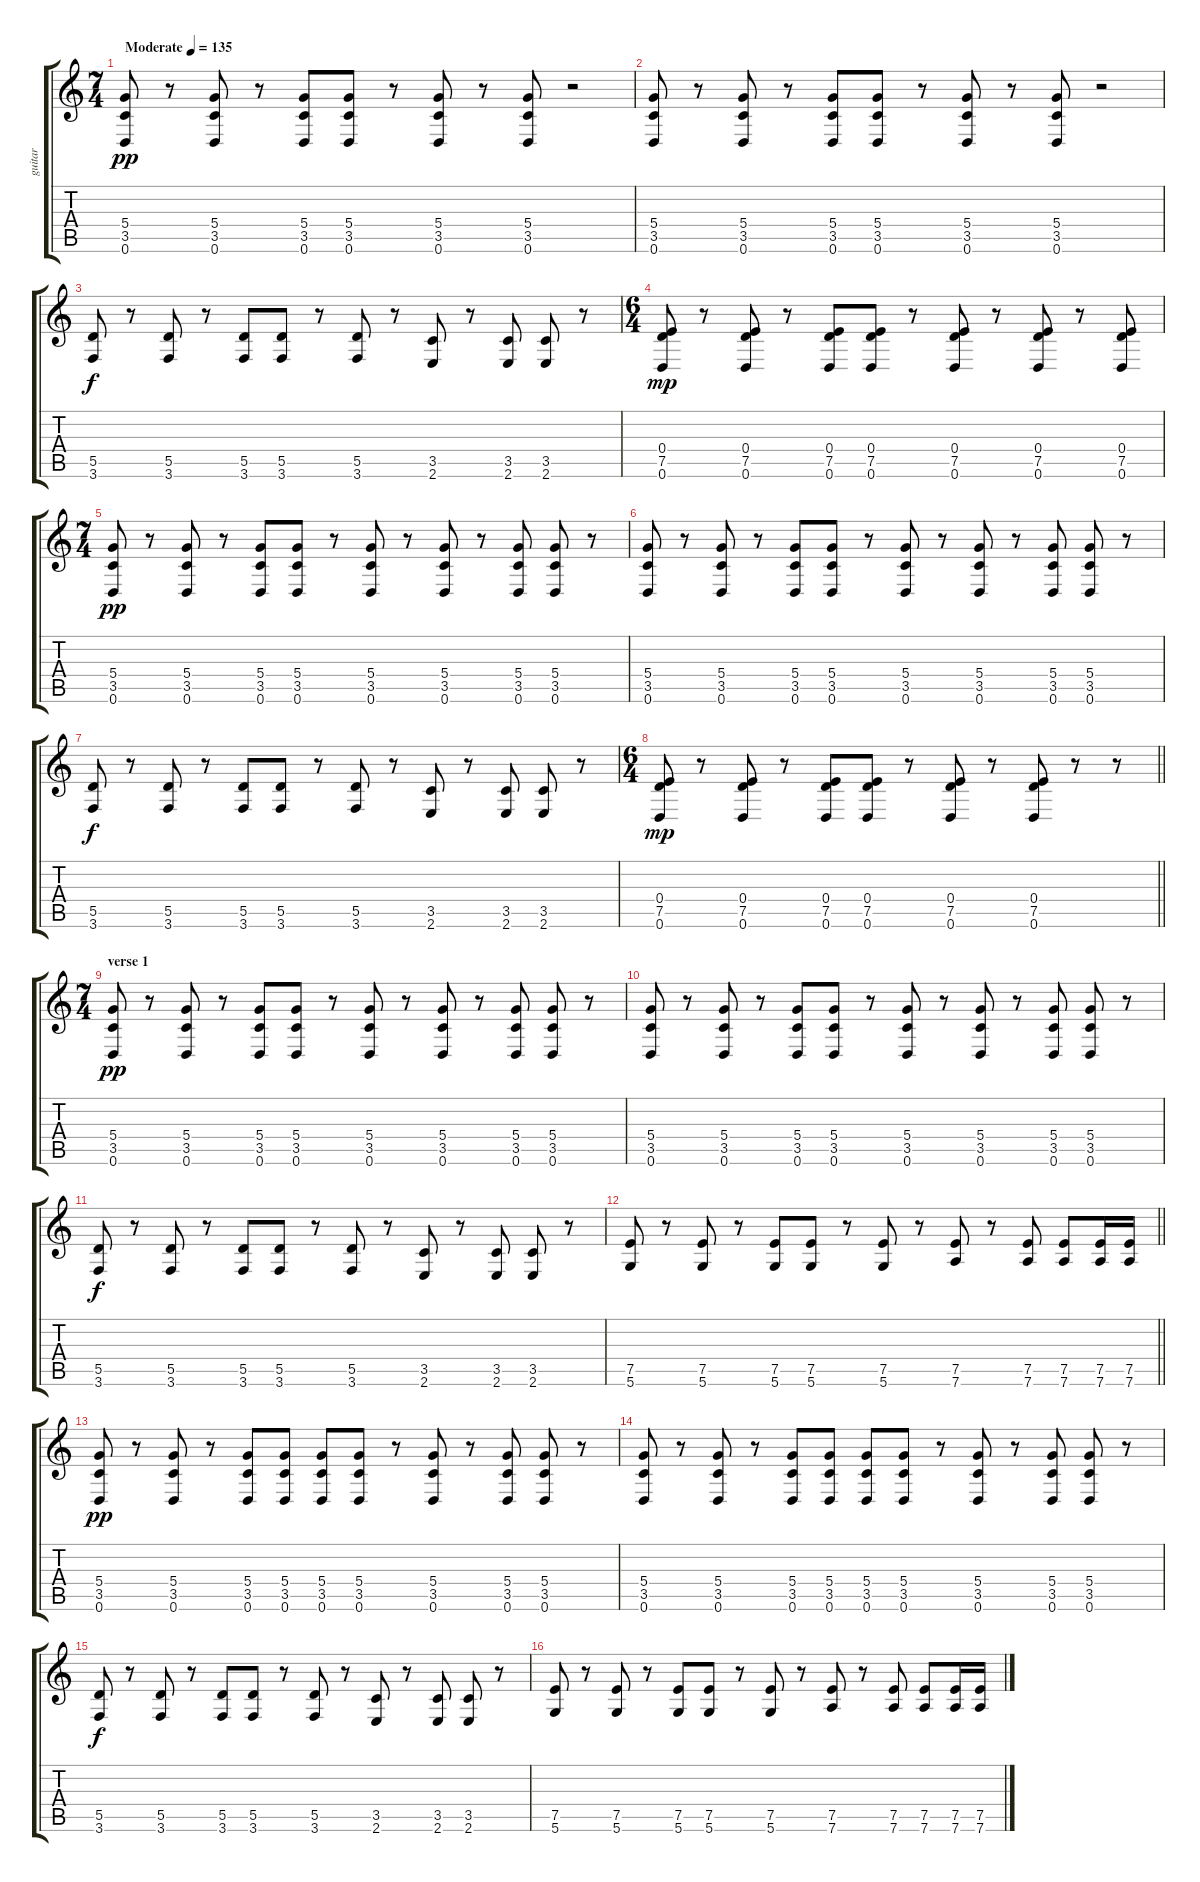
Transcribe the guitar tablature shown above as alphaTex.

\track ("guitar" "guitar") {instrument overdrivenguitar}
\staff {score tabs}
\tuning (E4 B3 G3 D3 A2 D2) {hide}
\ts (7 4)
\tempo (135 "Moderate")
\clef g2
\ks c
(5.4 3.5 0.6).8{dy pp instrument overdrivenguitar} r.8 (5.4 3.5 0.6).8 r.8 (5.4 3.5 0.6).8 (5.4 3.5 0.6).8 r.8 (5.4 3.5 0.6).8 r.8 (5.4 3.5 0.6).8 r.2 |
(5.4 3.5 0.6).8 r.8 (5.4 3.5 0.6).8 r.8 (5.4 3.5 0.6).8 (5.4 3.5 0.6).8 r.8 (5.4 3.5 0.6).8 r.8 (5.4 3.5 0.6).8 r.2 |
(5.5 3.6).8{dy f} r.8 (5.5 3.6).8 r.8 (5.5 3.6).8 (5.5 3.6).8 r.8 (5.5 3.6).8 r.8 (3.5 2.6).8 r.8 (3.5 2.6).8 (3.5 2.6).8 r.8 |
\ts (6 4)
(0.4 7.5 0.6).8{dy mp} r.8 (0.4 7.5 0.6).8 r.8 (0.4 7.5 0.6).8 (0.4 7.5 0.6).8 r.8 (0.4 7.5 0.6).8 r.8 (0.4 7.5 0.6).8 r.8 (0.4 7.5 0.6).8 |
\ts (7 4)
(5.4 3.5 0.6).8{dy pp} r.8 (5.4 3.5 0.6).8 r.8 (5.4 3.5 0.6).8 (5.4 3.5 0.6).8 r.8 (5.4 3.5 0.6).8 r.8 (5.4 3.5 0.6).8 r.8 (5.4 3.5 0.6).8 (5.4 3.5 0.6).8 r.8 |
(5.4 3.5 0.6).8 r.8 (5.4 3.5 0.6).8 r.8 (5.4 3.5 0.6).8 (5.4 3.5 0.6).8 r.8 (5.4 3.5 0.6).8 r.8 (5.4 3.5 0.6).8 r.8 (5.4 3.5 0.6).8 (5.4 3.5 0.6).8 r.8 |
(5.5 3.6).8{dy f} r.8 (5.5 3.6).8 r.8 (5.5 3.6).8 (5.5 3.6).8 r.8 (5.5 3.6).8 r.8 (3.5 2.6).8 r.8 (3.5 2.6).8 (3.5 2.6).8 r.8 |
\ts (6 4)
\barLineRight lightlight
(0.4 7.5 0.6).8{dy mp} r.8 (0.4 7.5 0.6).8 r.8 (0.4 7.5 0.6).8 (0.4 7.5 0.6).8 r.8 (0.4 7.5 0.6).8 r.8 (0.4 7.5 0.6).8 r.8 r.8 |
\ts (7 4)
\section ("" "verse 1")
(5.4 3.5 0.6).8{dy pp} r.8 (5.4 3.5 0.6).8 r.8 (5.4 3.5 0.6).8 (5.4 3.5 0.6).8 r.8 (5.4 3.5 0.6).8 r.8 (5.4 3.5 0.6).8 r.8 (5.4 3.5 0.6).8 (5.4 3.5 0.6).8 r.8 |
(5.4 3.5 0.6).8 r.8 (5.4 3.5 0.6).8 r.8 (5.4 3.5 0.6).8 (5.4 3.5 0.6).8 r.8 (5.4 3.5 0.6).8 r.8 (5.4 3.5 0.6).8 r.8 (5.4 3.5 0.6).8 (5.4 3.5 0.6).8 r.8 |
(5.5 3.6).8{dy f} r.8 (5.5 3.6).8 r.8 (5.5 3.6).8 (5.5 3.6).8 r.8 (5.5 3.6).8 r.8 (3.5 2.6).8 r.8 (3.5 2.6).8 (3.5 2.6).8 r.8 |
\barLineRight lightlight
(7.5 5.6).8 r.8 (7.5 5.6).8 r.8 (7.5 5.6).8 (7.5 5.6).8 r.8 (7.5 5.6).8 r.8 (7.5 7.6).8 r.8 (7.5 7.6).8 (7.5 7.6).8 (7.5 7.6).16 (7.5 7.6).16 |
(5.4 3.5 0.6).8{dy pp} r.8 (5.4 3.5 0.6).8 r.8 (5.4 3.5 0.6).8 (5.4 3.5 0.6).8 (5.4 3.5 0.6).8 (5.4 3.5 0.6).8 r.8 (5.4 3.5 0.6).8 r.8 (5.4 3.5 0.6).8 (5.4 3.5 0.6).8 r.8 |
(5.4 3.5 0.6).8 r.8 (5.4 3.5 0.6).8 r.8 (5.4 3.5 0.6).8 (5.4 3.5 0.6).8 (5.4 3.5 0.6).8 (5.4 3.5 0.6).8 r.8 (5.4 3.5 0.6).8 r.8 (5.4 3.5 0.6).8 (5.4 3.5 0.6).8 r.8 |
(5.5 3.6).8{dy f} r.8 (5.5 3.6).8 r.8 (5.5 3.6).8 (5.5 3.6).8 r.8 (5.5 3.6).8 r.8 (3.5 2.6).8 r.8 (3.5 2.6).8 (3.5 2.6).8 r.8 |
(7.5 5.6).8 r.8 (7.5 5.6).8 r.8 (7.5 5.6).8 (7.5 5.6).8 r.8 (7.5 5.6).8 r.8 (7.5 7.6).8 r.8 (7.5 7.6).8 (7.5 7.6).8 (7.5 7.6).16 (7.5 7.6).16
